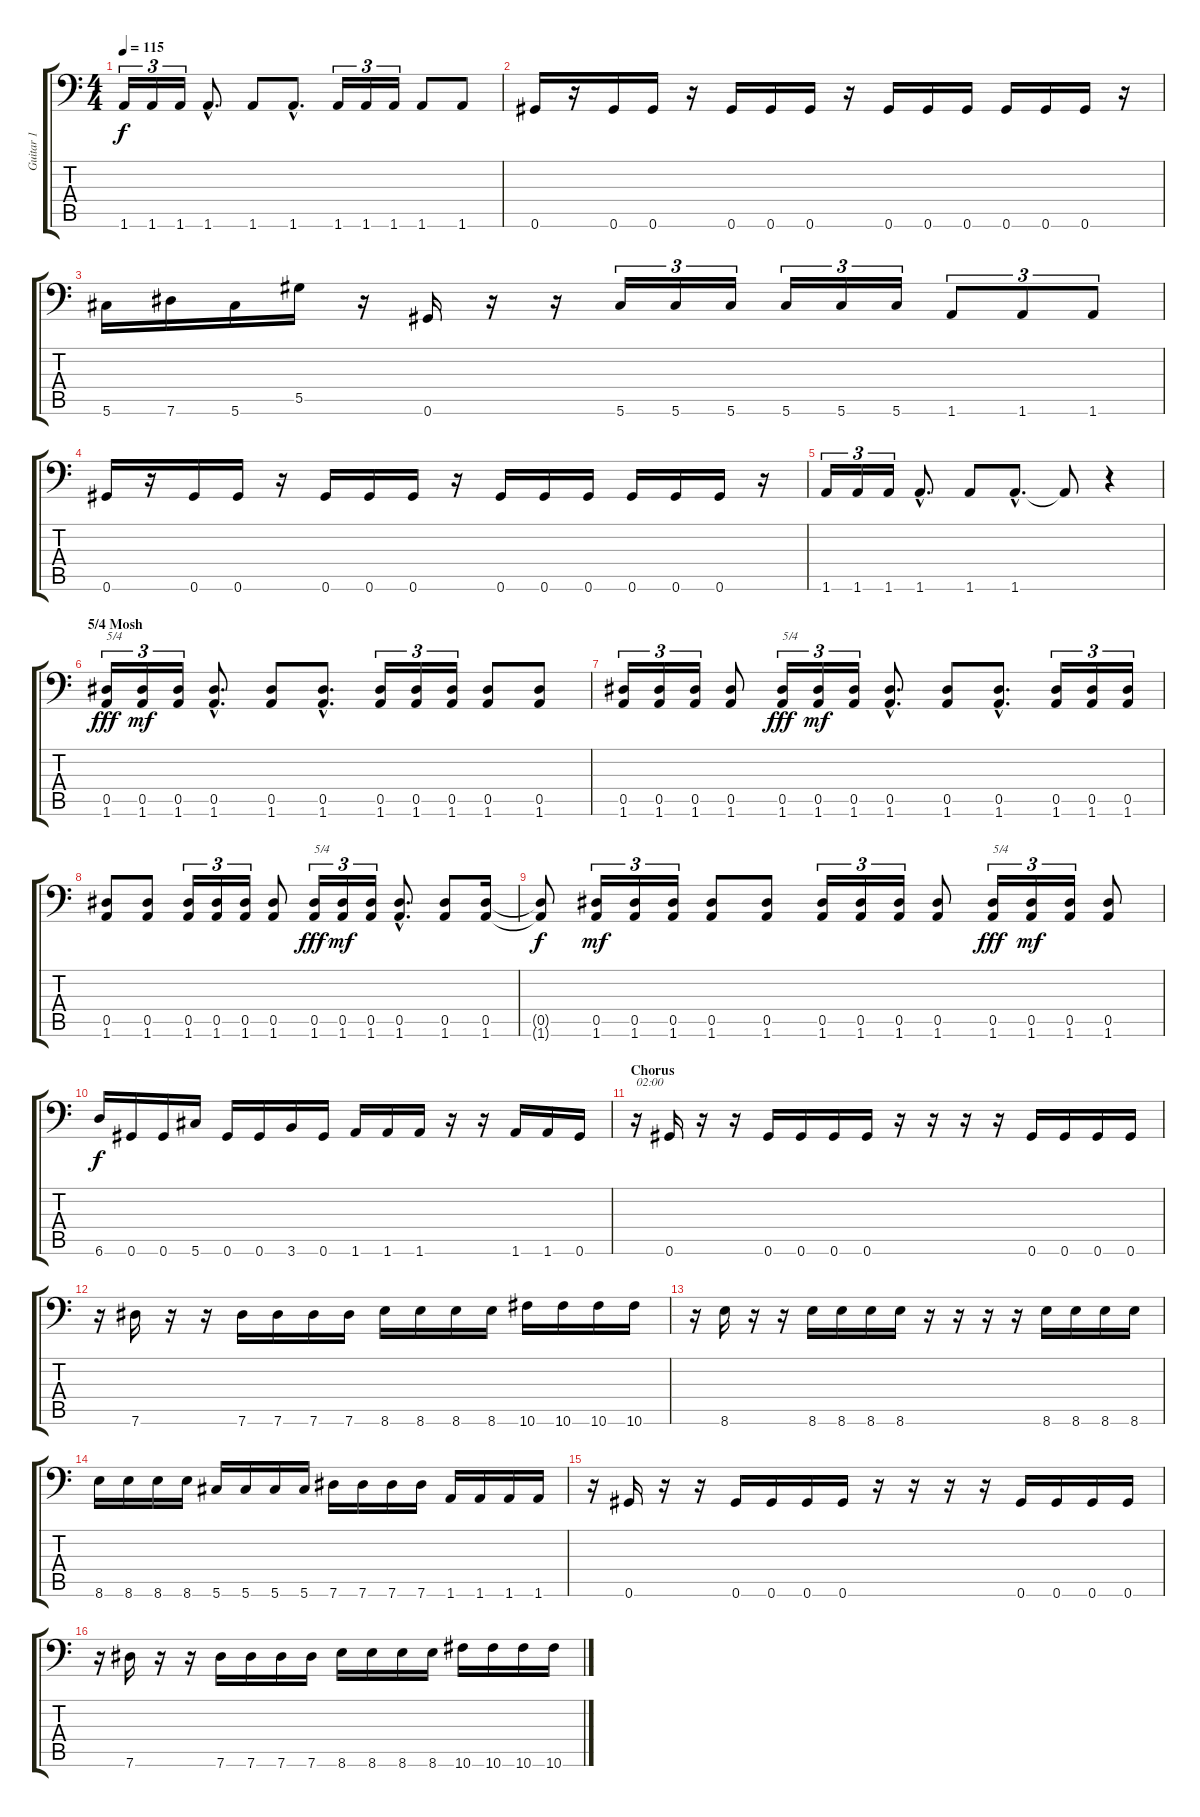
\track ("Guitar 1" "Guitar 1") {instrument distortionguitar}
\staff {score tabs}
\tuning (Bb3 F3 Db3 Ab2 Eb2 Ab1) {hide}
\ts (4 4)
\tempo 115
\clef f4
\ks c
1.6.16{tu (3 2) dy f} 1.6.16{tu (3 2)} 1.6.16{tu (3 2)} 1.6{hac}.8{d} 1.6.8 1.6{hac}.8{d} 1.6.16{tu (3 2)} 1.6.16{tu (3 2)} 1.6.16{tu (3 2)} 1.6.8 1.6.8 |
0.6.16 r.16 0.6.16 0.6.16 r.16 0.6.16 0.6.16 0.6.16 r.16 0.6.16 0.6.16 0.6.16 0.6.16 0.6.16 0.6.16 r.16 |
5.6.16 7.6.16 5.6.16 5.5.16 r.16 0.6.16 r.16 r.16 5.6.16{tu (3 2)} 5.6.16{tu (3 2)} 5.6.16{tu (3 2)} 5.6.16{tu (3 2)} 5.6.16{tu (3 2)} 5.6.16{tu (3 2)} 1.6.8{tu (3 2)} 1.6.8{tu (3 2)} 1.6.8{tu (3 2)} |
0.6.16 r.16 0.6.16 0.6.16 r.16 0.6.16 0.6.16 0.6.16 r.16 0.6.16 0.6.16 0.6.16 0.6.16 0.6.16 0.6.16 r.16 |
1.6.16{tu (3 2)} 1.6.16{tu (3 2)} 1.6.16{tu (3 2)} 1.6{hac}.8{d} 1.6.8 1.6{hac}.8{d} 1.6{t}.8 r.4 |
\section ("" "5/4 Mosh")
(0.5 1.6).16{tu (3 2) txt "5/4" dy fff} (0.5 1.6).16{tu (3 2) dy mf} (0.5 1.6).16{tu (3 2)} (0.5{hac} 1.6{hac}).8{d} (0.5 1.6).8 (0.5{hac} 1.6{hac}).8{d} (0.5 1.6).16{tu (3 2)} (0.5 1.6).16{tu (3 2)} (0.5 1.6).16{tu (3 2)} (0.5 1.6).8 (0.5 1.6).8 |
(0.5 1.6).16{tu (3 2)} (0.5 1.6).16{tu (3 2)} (0.5 1.6).16{tu (3 2)} (0.5 1.6).8 (0.5 1.6).16{tu (3 2) txt "5/4" dy fff} (0.5 1.6).16{tu (3 2) dy mf} (0.5 1.6).16{tu (3 2)} (0.5{hac} 1.6{hac}).8{d} (0.5 1.6).8 (0.5{hac} 1.6{hac}).8{d} (0.5 1.6).16{tu (3 2)} (0.5 1.6).16{tu (3 2)} (0.5 1.6).16{tu (3 2)} |
(0.5 1.6).8 (0.5 1.6).8 (0.5 1.6).16{tu (3 2)} (0.5 1.6).16{tu (3 2)} (0.5 1.6).16{tu (3 2)} (0.5 1.6).8 (0.5 1.6).16{tu (3 2) txt "5/4" dy fff} (0.5 1.6).16{tu (3 2) dy mf} (0.5 1.6).16{tu (3 2)} (0.5{hac} 1.6{hac}).8{d} (0.5 1.6).8 (0.5 1.6).16 |
(0.5{t} 1.6{t}).8{dy f} (0.5 1.6).16{tu (3 2) dy mf} (0.5 1.6).16{tu (3 2)} (0.5 1.6).16{tu (3 2)} (0.5 1.6).8 (0.5 1.6).8 (0.5 1.6).16{tu (3 2)} (0.5 1.6).16{tu (3 2)} (0.5 1.6).16{tu (3 2)} (0.5 1.6).8 (0.5 1.6).16{tu (3 2) txt "5/4" dy fff} (0.5 1.6).16{tu (3 2) dy mf} (0.5 1.6).16{tu (3 2)} (0.5 1.6).8 |
6.6.16{dy f} 0.6.16 0.6.16 5.6.16 0.6.16 0.6.16 3.6.16 0.6.16 1.6.16 1.6.16 1.6.16 r.16 r.16 1.6.16 1.6.16 0.6.16 |
\section ("" "Chorus")
r.16{txt "02:00"} 0.6.16 r.16 r.16 0.6.16 0.6.16 0.6.16 0.6.16 r.16 r.16 r.16 r.16 0.6.16 0.6.16 0.6.16 0.6.16 |
r.16 7.6.16 r.16 r.16 7.6.16 7.6.16 7.6.16 7.6.16 8.6.16 8.6.16 8.6.16 8.6.16 10.6.16 10.6.16 10.6.16 10.6.16 |
r.16 8.6.16 r.16 r.16 8.6.16 8.6.16 8.6.16 8.6.16 r.16 r.16 r.16 r.16 8.6.16 8.6.16 8.6.16 8.6.16 |
8.6.16 8.6.16 8.6.16 8.6.16 5.6.16 5.6.16 5.6.16 5.6.16 7.6.16 7.6.16 7.6.16 7.6.16 1.6.16 1.6.16 1.6.16 1.6.16 |
r.16 0.6.16 r.16 r.16 0.6.16 0.6.16 0.6.16 0.6.16 r.16 r.16 r.16 r.16 0.6.16 0.6.16 0.6.16 0.6.16 |
r.16 7.6.16 r.16 r.16 7.6.16 7.6.16 7.6.16 7.6.16 8.6.16 8.6.16 8.6.16 8.6.16 10.6.16 10.6.16 10.6.16 10.6.16
